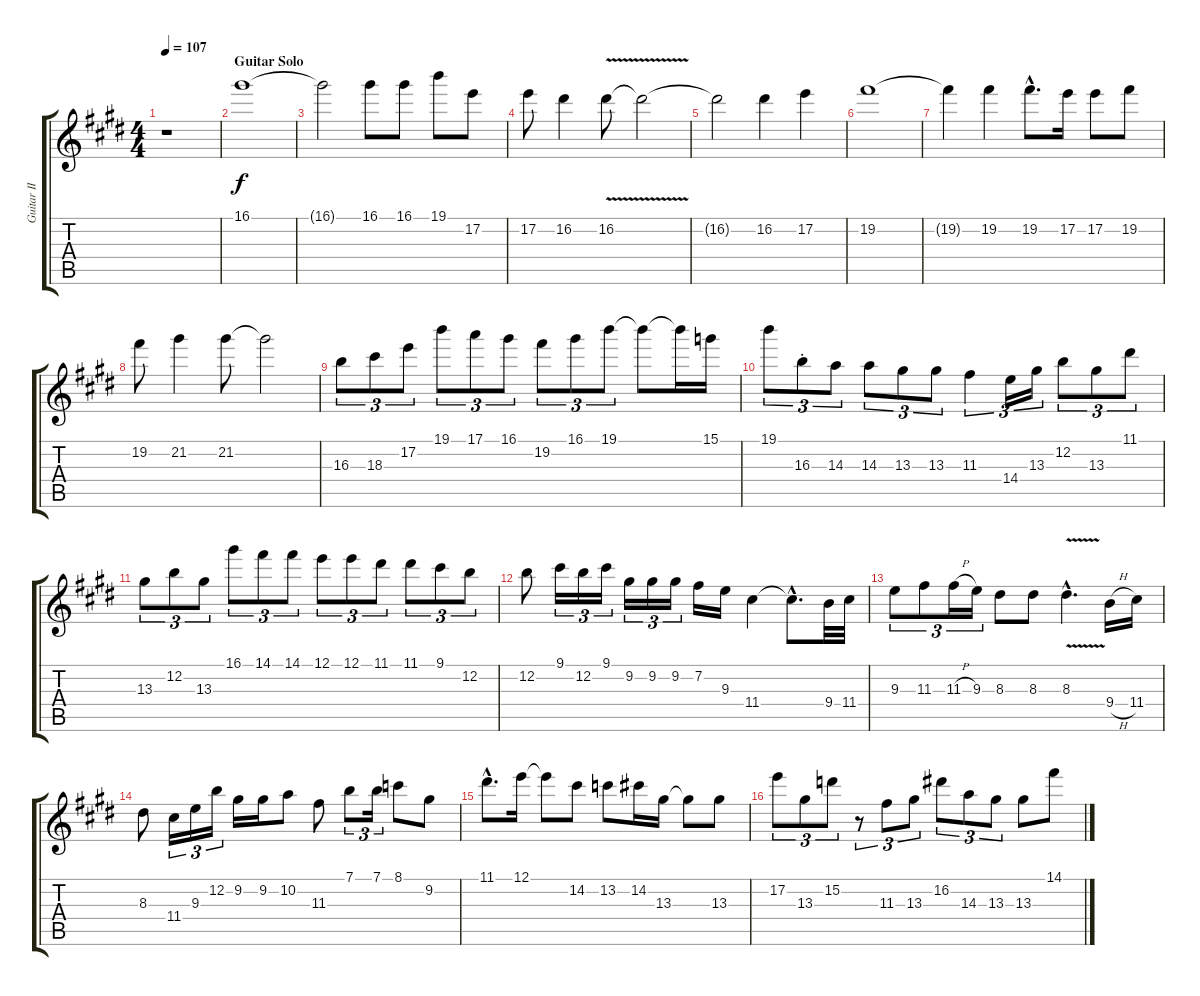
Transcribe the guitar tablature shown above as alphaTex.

\track ("Guitar II" "Guitar II") {instrument distortionguitar}
\staff {score tabs}
\tuning (E4 B3 G3 D3 A2 E2) {hide}
\ts (4 4)
\tempo 107
\clef g2
\ks c#minor
r.1{dy f} |
\section ("" "Guitar Solo")
16.1.1{volume 15 balance 8} |
16.1{t}.2 16.1.8 16.1.8 19.1.8 17.2.8 |
17.2.8 16.2.4 16.2{v}.8 16.2{t}.2 |
16.2{t}.2 16.2.4 17.2.4 |
19.2.1 |
19.2{t}.4 19.2.4 19.2{hac}.8{d} 17.2.16 17.2.8 19.2.8 |
19.2.8 21.2.4 21.2.8 21.2{t}.2 |
16.3.8{tu (3 2)} 18.3.8{tu (3 2)} 17.2.8{tu (3 2)} 19.1.8{tu (3 2)} 17.1.8{tu (3 2)} 16.1.8{tu (3 2)} 19.2.8{tu (3 2)} 16.1.8{tu (3 2)} 19.1.8{tu (3 2)} 19.1{t}.8 19.1{t}.16 15.1.16 |
19.1.8{tu (3 2)} 16.3{st}.8{tu (3 2)} 14.3.8{tu (3 2)} 14.3.8{tu (3 2)} 13.3.8{tu (3 2)} 13.3.8{tu (3 2)} 11.3.4{tu (3 2)} 14.4.16{tu (3 2)} 13.3.16{tu (3 2)} 12.2.8{tu (3 2)} 13.3.8{tu (3 2)} 11.1.8{tu (3 2)} |
13.3.8{tu (3 2)} 12.2.8{tu (3 2)} 13.3.8{tu (3 2)} 16.1.8{tu (3 2)} 14.1.8{tu (3 2)} 14.1.8{tu (3 2)} 12.1.8{tu (3 2)} 12.1.8{tu (3 2)} 11.1.8{tu (3 2)} 11.1.8{tu (3 2)} 9.1.8{tu (3 2)} 12.2.8{tu (3 2)} |
12.2.8 9.1.16{tu (3 2)} 12.2.16{tu (3 2)} 9.1.16{tu (3 2)} 9.2.16{tu (3 2)} 9.2.16{tu (3 2)} 9.2.16{tu (3 2)} 7.2.16 9.3.16 11.4.4 11.4{hac t}.8{d} 9.4.32 11.4.32 |
9.3.8{tu (3 2)} 11.3.8{tu (3 2)} 11.3{h}.16{tu (3 2)} 9.3.16{tu (3 2)} 8.3.8 8.3.8 8.3{v hac}.4{d} 9.4{h}.16 11.4.16 |
8.3.8 11.4.16{tu (3 2)} 9.3.16{tu (3 2)} 12.2.16{tu (3 2)} 9.2.16 9.2.16 10.2.8 11.3.8 7.1.8{tu (3 2)} 7.1.16{tu (3 2)} 8.1.8 9.2.8 |
11.1{hac}.8{d} 12.1.16 12.1{t}.8 14.2.8 13.2.8 14.2.16 13.3.16 13.3{t}.8 13.3.8 |
17.2.8{tu (3 2)} 13.3.8{tu (3 2)} 15.2.8{tu (3 2)} r.8{tu (3 2)} 11.3.8{tu (3 2)} 13.3.8{tu (3 2)} 16.2.8{tu (3 2)} 14.3.8{tu (3 2)} 13.3.8{tu (3 2)} 13.3.8 14.1.8
